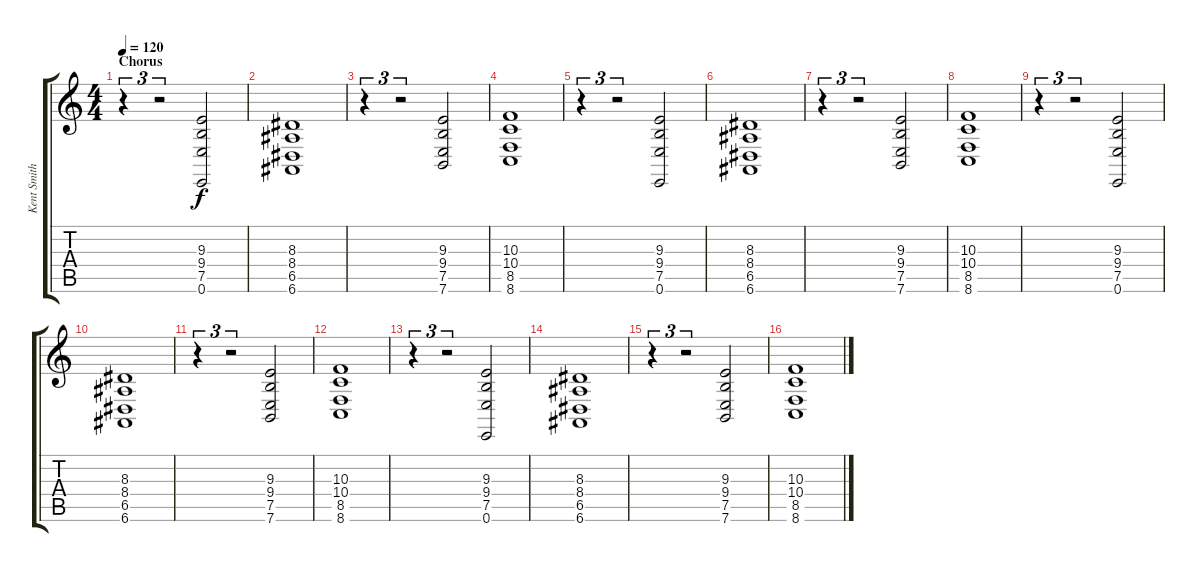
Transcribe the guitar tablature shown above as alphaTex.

\track ("Kent Smith" "Kent Smith") {instrument choiraahs}
\staff {score tabs}
\tuning (E4 B3 G3 D3 A2 E2) {hide}
\ts (4 4)
\section ("" "Chorus")
\tempo 120
\clef g2
\ks c
r.4{tu (3 2) dy mp} r.2{tu (3 2)} (9.3 9.4 7.5 0.6).2{dy f} |
(8.3 8.4 6.5 6.6).1 |
r.4{tu (3 2)} r.2{tu (3 2)} (9.3 9.4 7.5 7.6).2 |
(10.3 10.4 8.5 8.6).1 |
r.4{tu (3 2)} r.2{tu (3 2)} (9.3 9.4 7.5 0.6).2 |
(8.3 8.4 6.5 6.6).1 |
r.4{tu (3 2)} r.2{tu (3 2)} (9.3 9.4 7.5 7.6).2 |
(10.3 10.4 8.5 8.6).1 |
r.4{tu (3 2)} r.2{tu (3 2)} (9.3 9.4 7.5 0.6).2 |
(8.3 8.4 6.5 6.6).1 |
r.4{tu (3 2)} r.2{tu (3 2)} (9.3 9.4 7.5 7.6).2 |
(10.3 10.4 8.5 8.6).1 |
r.4{tu (3 2)} r.2{tu (3 2)} (9.3 9.4 7.5 0.6).2 |
(8.3 8.4 6.5 6.6).1 |
r.4{tu (3 2)} r.2{tu (3 2)} (9.3 9.4 7.5 7.6).2 |
(10.3 10.4 8.5 8.6).1
